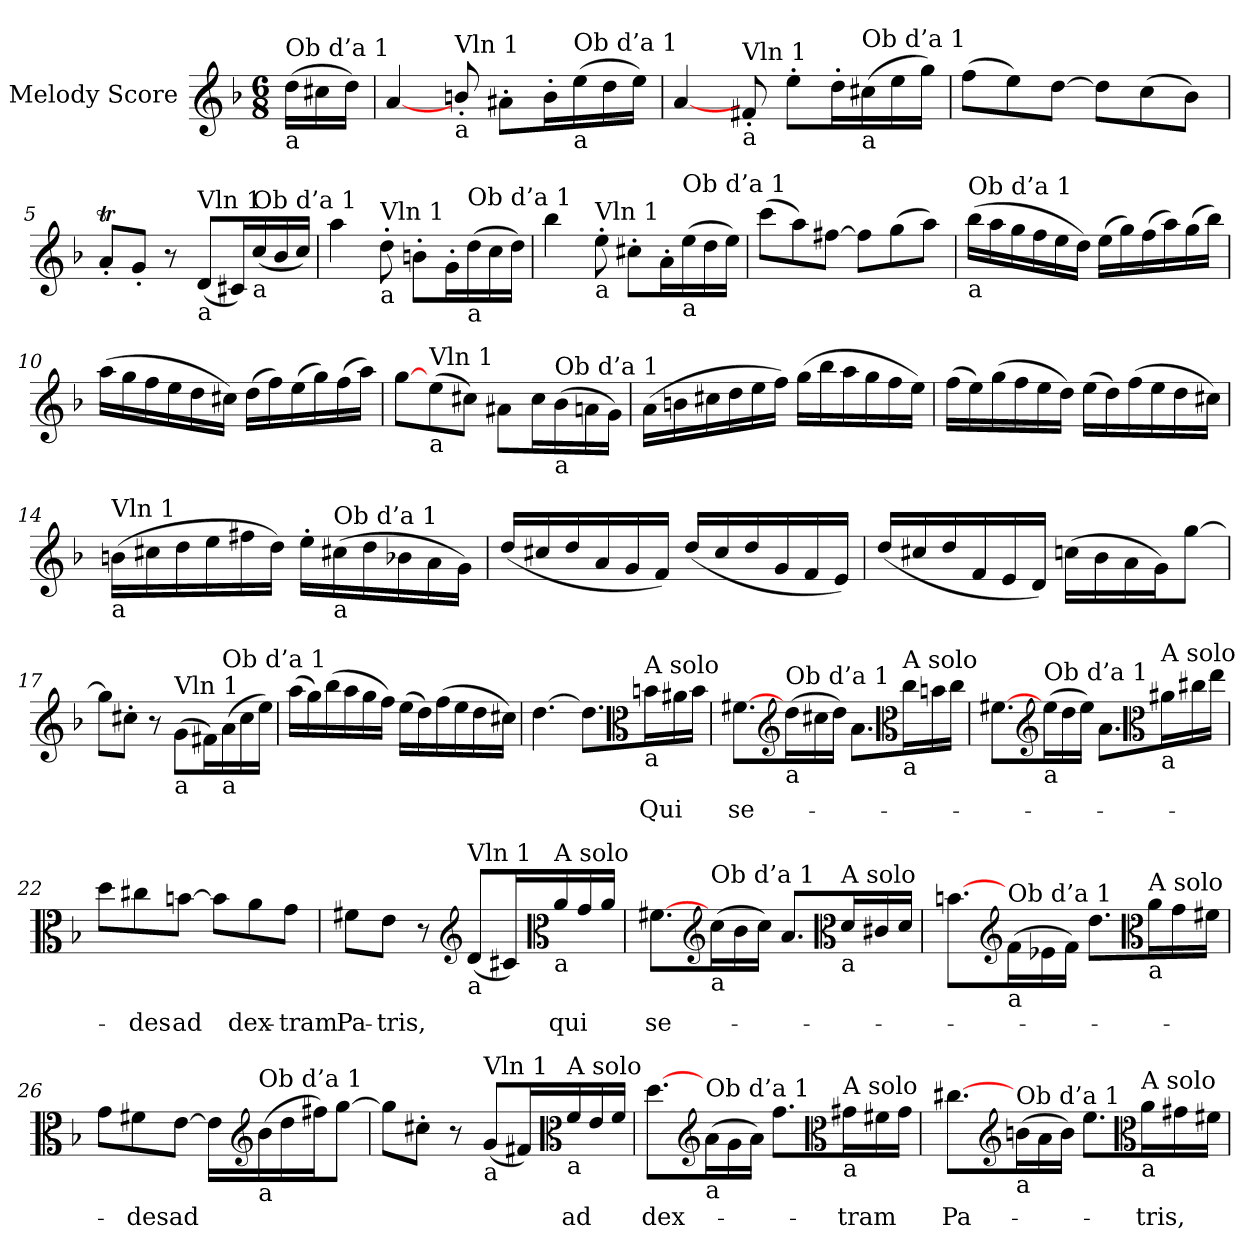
**kern	**text
*part1	*part1
*staff1	*staff1
*I"Melody Score	*
*k[b-]	*
*M6/8	*
*MM70	*
=1	=1
!LO:TX:a:t=Ob d’a 1	!
!LO:TX:b:t=a	!
(16dd\LL	.
16cc#X\	.
16dd\JJ)	.
=2	=2
[4a/	.
!LO:TX:a:t=Vln 1	!
!LO:TX:b:t=a	!
8b'/	.
8a#X'\L	.
16b'\L	.
!LO:TX:a:t=Ob d’a 1	!
!LO:TX:b:t=a	!
(16ee\	.
16dd\	.
16ee\JJ)	.
=3	=3
[4a/	.
!LO:TX:a:t=Vln 1	!
!LO:TX:b:t=a	!
8f#'/	.
8ee'\L	.
16dd'\L	.
!LO:TX:a:t=Ob d’a 1	!
!LO:TX:b:t=a	!
(16cc#X\	.
16ee\	.
16gg\JJ)	.
=4	=4
(8ff\L	.
8ee\)	.
[8dd\J	.
8dd\L]	.
(8cc\	.
8b-\J)	.
=5	=5
8at'/L	.
8g'/J	.
8r	.
!LO:TX:a:t=Vln 1	!
!LO:TX:b:t=a	!
(8d/L	.
16c#/L)	.
!LO:TX:a:t=Ob d’a 1	!
!LO:TX:b:t=a	!
(16cc/	.
16b-/	.
16cc/JJ)	.
=6	=6
4aa\	.
!LO:TX:a:t=Vln 1	!
!LO:TX:b:t=a	!
8dd'\	.
8b'\L	.
16g'\L	.
!LO:TX:a:t=Ob d’a 1	!
!LO:TX:b:t=a	!
(16dd\	.
16cc\	.
16dd\JJ)	.
=7	=7
4bb-\	.
!LO:TX:a:t=Vln 1	!
!LO:TX:b:t=a	!
8ee'\	.
8cc#'\L	.
16a'\L	.
!LO:TX:a:t=Ob d’a 1	!
!LO:TX:b:t=a	!
(16ee\	.
16dd\	.
16ee\JJ)	.
=8	=8
(8ccc\L	.
8aa\)	.
[8ff#X\J	.
8ff#\L]	.
(8gg\	.
8aa\J)	.
=9	=9
!LO:TX:a:t=Ob d’a 1	!
!LO:TX:b:t=a	!
(16bb-\LL	.
16aa\	.
16gg\	.
16ff\	.
16ee\	.
16dd\JJ)	.
(16ee\LL	.
16gg\)	.
(16ff\	.
16aa\)	.
(16gg\	.
16bb-\JJ)	.
=10	=10
(16aa\LL	.
16gg\	.
16ff\	.
16ee\	.
16dd\	.
16cc#X\JJ)	.
(16dd\LL	.
16ff\)	.
(16ee\	.
16gg\)	.
(16ff\	.
16aa\JJ)	.
=11	=11
[8gg\L	.
!LO:TX:a:t=Vln 1	!
!LO:TX:b:t=a	!
(8ee\	.
8cc#\J)	.
8a#X\L	.
16cc#\L	.
!LO:TX:a:t=Ob d’a 1	!
!LO:TX:b:t=a	!
(16b-\	.
16a\	.
16g\JJ)	.
=12	=12
(16a\LL	.
16bn\	.
16cc#X\	.
16dd\	.
16ee\	.
16ff\JJ)	.
(16gg\LL	.
16bb-\	.
16aa\	.
16gg\	.
16ff\	.
16ee\JJ)	.
=13	=13
(16ff\LL	.
16ee\)	.
(16gg\	.
16ff\	.
16ee\	.
16dd\JJ)	.
(16ee\LL	.
16dd\)	.
(16ff\	.
16ee\	.
16dd\	.
16cc#X\JJ)	.
=14	=14
!LO:TX:a:t=Vln 1	!
!LO:TX:b:t=a	!
(16b\LL	.
16cc#\	.
16dd\	.
16ee\	.
16ff#\	.
16dd\JJ)	.
16ee'\LL	.
!LO:TX:a:t=Ob d’a 1	!
!LO:TX:b:t=a	!
(16cc#X\	.
16dd\	.
16b-\	.
16a\	.
16g\JJ)	.
=15	=15
(16dd/LL	.
16cc#X/	.
16dd/	.
16a/	.
16g/	.
16f/JJ)	.
(16dd/LL	.
16cc#/	.
16dd/	.
16g/	.
16f/	.
16e/JJ)	.
=16	=16
(16dd/LL	.
16cc#X/	.
16dd/	.
16f/	.
16e/	.
16d/JJ)	.
(16ccn\LL	.
16b-\	.
16a\	.
16g\J)	.
[8gg\J	.
=17	=17
8gg\L]	.
8cc#X'\J	.
8r	.
!LO:TX:a:t=Vln 1	!
!LO:TX:b:t=a	!
(8g\L	.
16f#\L)	.
!LO:TX:a:t=Ob d’a 1	!
!LO:TX:b:t=a	!
(16a\	.
16cc#\	.
16ee\JJ)	.
=18	=18
(16aa\LL	.
16gg\)	.
(16bb-\	.
16aa\	.
16gg\	.
16ff\JJ)	.
(16ee\LL	.
16dd\)	.
(16ff\	.
16ee\	.
16dd\	.
16cc#X\JJ)	.
=19	=19
[4.dd\	.
8.dd\L]	.
*clefC3	*
!LO:TX:a:t=A solo	!
!LO:TX:b:t=a	!
!	!LO:LY:b
16b\L	Qui
16a#X\	.
16b\JJ	.
=20	=20
!	!LO:LY:b
[8.f#\L	se-
*clefG2	*
!LO:TX:a:t=Ob d’a 1	!
!LO:TX:b:t=a	!
(16dd\L	.
16cc#X\	.
16dd\JJ)	.
8.a\L	.
*clefC3	*
!LO:TX:a:t=A solo	!
!LO:TX:b:t=a	!
16cc#\L	.
16b\	.
16cc#\JJ	.
=21	=21
[8.f#\L	.
*clefG2	*
!LO:TX:a:t=Ob d’a 1	!
!LO:TX:b:t=a	!
(16ee\L	.
16dd\	.
16ee\JJ)	.
8.a\L	.
*clefC3	*
!LO:TX:a:t=A solo	!
!LO:TX:b:t=a	!
16a#X\L	.
16cc#\	.
16ee\JJ	.
=22	=22
8dd\L	.
!	!LO:LY:b
8cc#\	-des
!	!LO:LY:b
[8b\J	ad
8b\L]	.
!	!LO:LY:b
8a\	dex-
!	!LO:LY:b
8g\J	-tram
=23	=23
!	!LO:LY:b
8f#\L	Pa-
!	!LO:LY:b
8e\J	-tris,
8r	.
*clefG2	*
!LO:TX:a:t=Vln 1	!
!LO:TX:b:t=a	!
(8d/L	.
16c#/L)	.
*clefC3	*
!LO:TX:a:t=A solo	!
!LO:TX:b:t=a	!
!	!LO:LY:b
16a/	qui
16g/	.
16a/JJ	.
=24	=24
!	!LO:LY:b
[8.f#\L	se-
*clefG2	*
!LO:TX:a:t=Ob d’a 1	!
!LO:TX:b:t=a	!
(16cc\L	.
16b-\	.
16cc\JJ)	.
8.a/L	.
*clefC3	*
!LO:TX:a:t=A solo	!
!LO:TX:b:t=a	!
16d/L	.
16c#/	.
16d/JJ	.
=25	=25
[8.b\L	.
*clefG2	*
!LO:TX:a:t=Ob d’a 1	!
!LO:TX:b:t=a	!
(16f\L	.
16e-X\	.
16f\JJ)	.
8.dd\L	.
*clefC3	*
!LO:TX:a:t=A solo	!
!LO:TX:b:t=a	!
16a\L	.
16g\	.
16f#\JJ	.
=26	=26
8g\L	.
!	!LO:LY:b
8f#\	-des
!	!LO:LY:b
[8e\J	ad
16e\LL]	.
*clefG2	*
!LO:TX:a:t=Ob d’a 1	!
!LO:TX:b:t=a	!
(16b-\	.
16dd\	.
16ff#X\J)	.
[8gg\J	.
=27	=27
8gg\L]	.
8cc#X'\J	.
8r	.
!LO:TX:a:t=Vln 1	!
!LO:TX:b:t=a	!
(8g/L	.
16f#/L)	.
*clefC3	*
!LO:TX:a:t=A solo	!
!LO:TX:b:t=a	!
!	!LO:LY:b
16f#/	ad
16e/	.
16f#/JJ	.
=28	=28
!	!LO:LY:b
[8.dd\L	dex-
*clefG2	*
!LO:TX:a:t=Ob d’a 1	!
!LO:TX:b:t=a	!
(16a\L	.
16g\	.
16a\JJ)	.
8.ff\L	.
*clefC3	*
!LO:TX:a:t=A solo	!
!LO:TX:b:t=a	!
!	!LO:LY:b
16g#X\L	-tram
16f#\	.
16g#\JJ	.
=29	=29
!	!LO:LY:b
[8.cc#\L	Pa-
*clefG2	*
!LO:TX:a:t=Ob d’a 1	!
!LO:TX:b:t=a	!
(16bn\L	.
16a\	.
16b\JJ)	.
8.ee\L	.
*clefC3	*
!LO:TX:a:t=A solo	!
!LO:TX:b:t=a	!
!	!LO:LY:b
16a\L	-tris,
16g#X\	.
16f#\JJ	.
=	=
*-	*-
